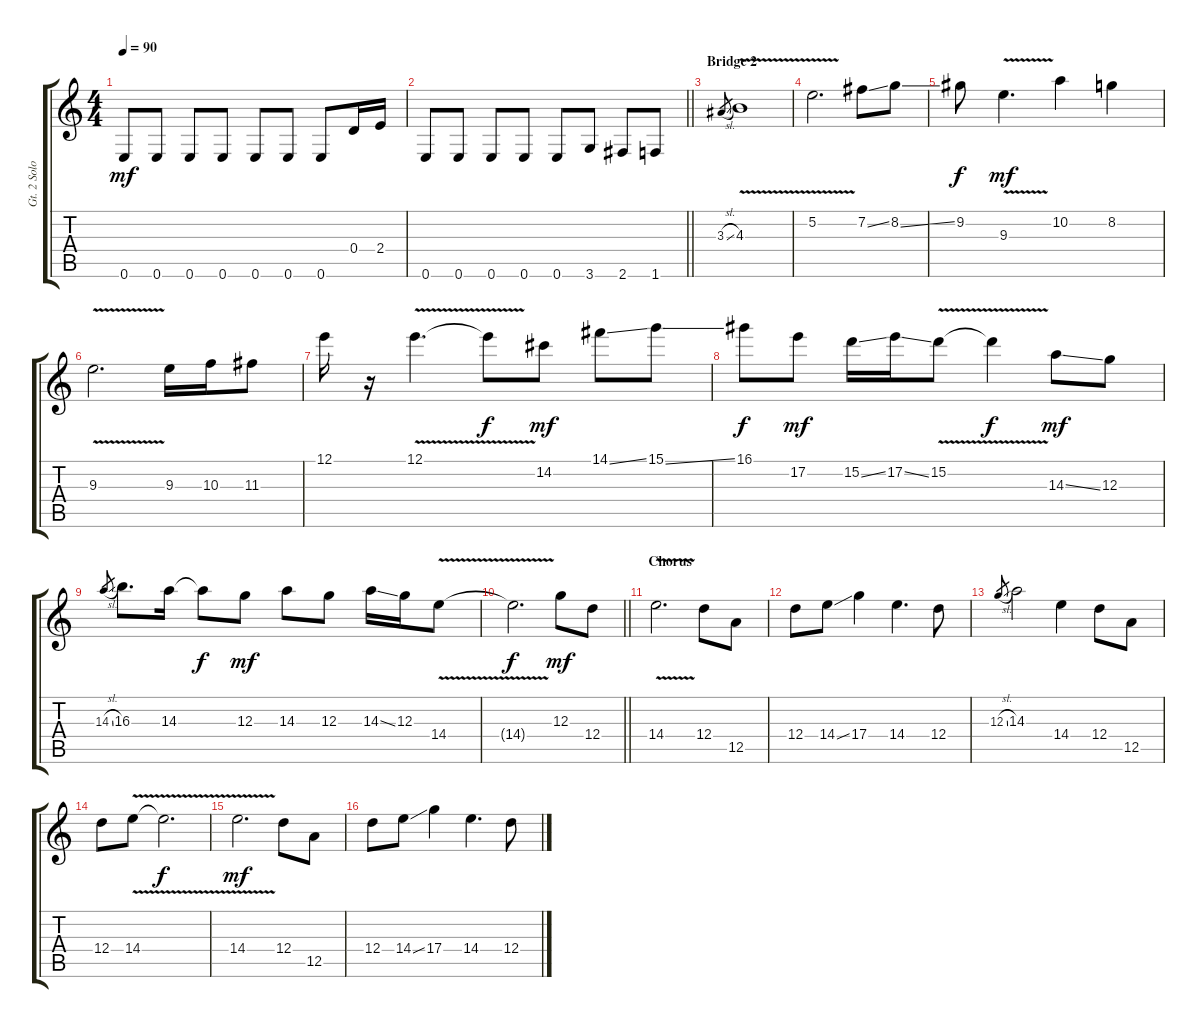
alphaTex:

\track ("Gt. 2 Solo & Fills" "Gt. 2 Solo") {instrument distortionguitar}
\staff {score tabs}
\tuning (E4 B3 G3 D3 A2 E2) {hide}
\ts (4 4)
\tempo 90
\clef g2
\ks c
0.6.8{dy mf} 0.6.8 0.6.8 0.6.8 0.6.8 0.6.8 0.6.8 0.4.16 2.4.16 |
\barLineRight lightlight
0.6.8 0.6.8 0.6.8 0.6.8 0.6.8 3.6.8 2.6.8 1.6.8 |
\section ("" "Bridge 2")
3.3{sl}.8{gr} 4.3{v}.1 |
5.2{v}.2{d} 7.2{ss}.8 8.2{ss}.8 |
9.2.8{dy f} 9.3{v}.4{d dy mf} 10.2.4 8.2.4 |
9.3{v}.2{d} 9.3.16 10.3.16 11.3.8 |
12.1.16 r.16 12.1{v}.4{d} 12.1{t}.8{dy f} 14.2.8{dy mf} 14.1{ss}.8 15.1{ss}.8 |
16.1.8{dy f} 17.2.8{dy mf} 15.2{ss}.16 17.2{ss}.16 15.2{v}.8 15.2{t}.4{dy f} 14.3{ss}.8{dy mf} 12.3.8 |
14.3{sl}.8{gr} 16.3.8{d} 14.3.16 14.3{t}.8{dy f} 12.3.8{dy mf} 14.3.8 12.3.8 14.3{ss}.16 12.3.16 14.4{v}.8 |
\barLineRight lightlight
14.4{t}.2{d dy f} 12.3.8{dy mf} 12.4.8 |
\section ("" "Chorus")
14.4{v}.2{d} 12.4.8 12.5.8 |
12.4.8 14.4{ss}.8 17.4.4 14.4.4{d} 12.4.8 |
12.3{sl}.8{gr} 14.3.2 14.4.4 12.4.8 12.5.8 |
12.4.8 14.4{v}.8 14.4{t}.2{d dy f} |
14.4{v}.2{d dy mf} 12.4.8 12.5.8 |
12.4.8 14.4{ss}.8 17.4.4 14.4.4{d} 12.4.8
